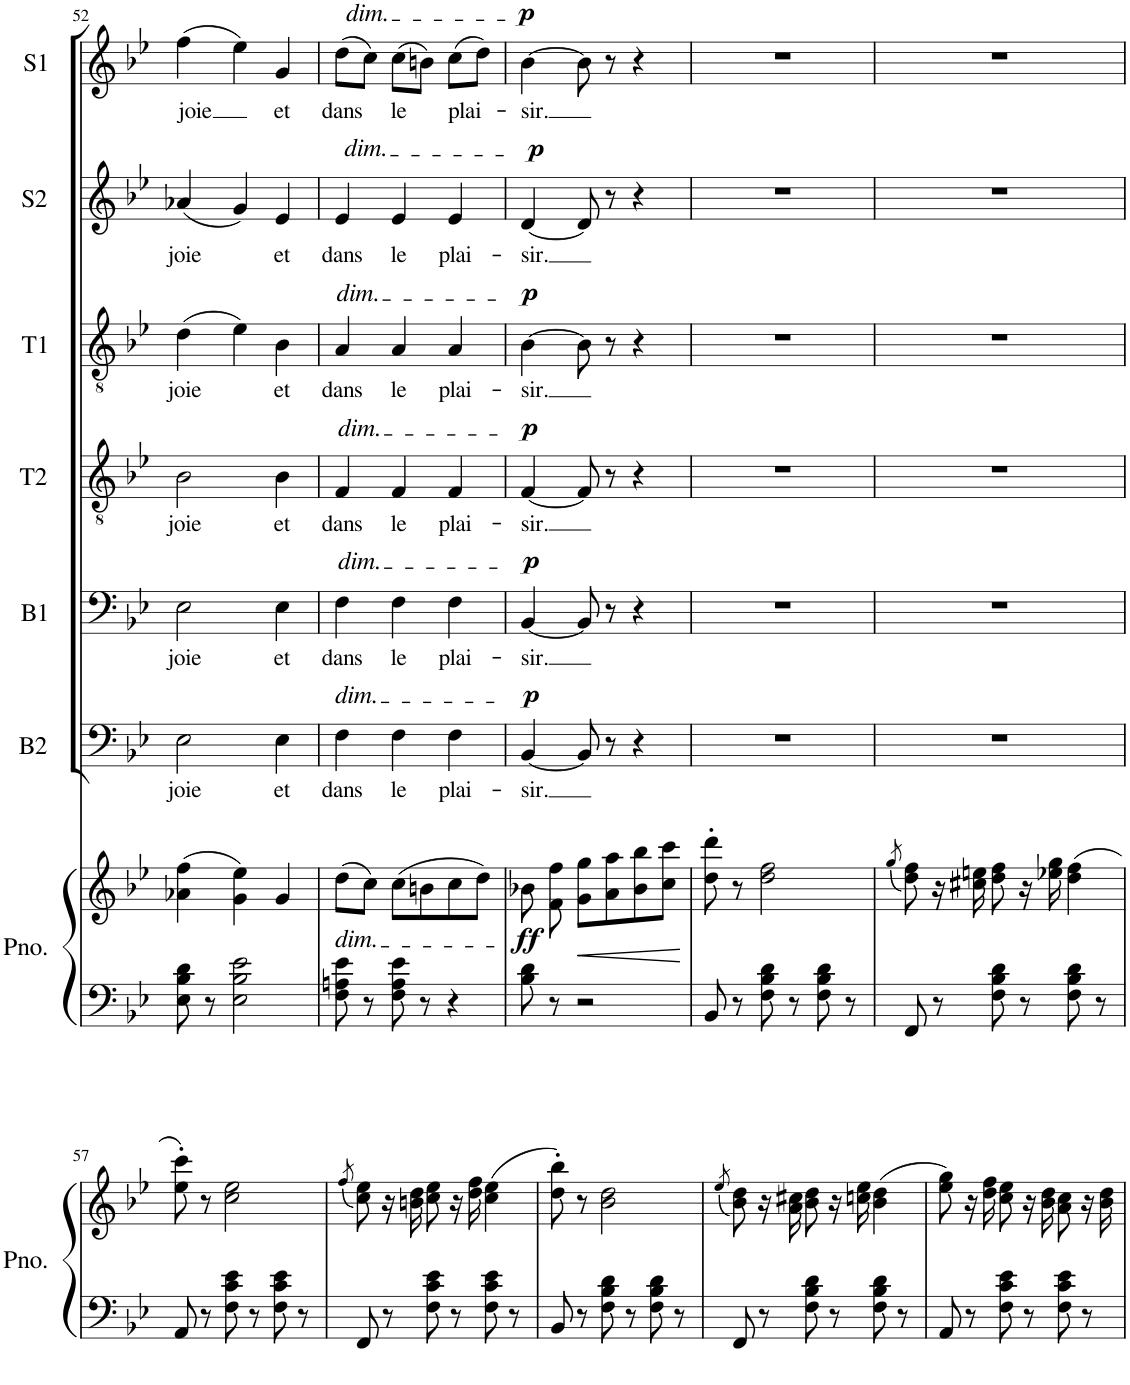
**kern	**kern	**dynam	**kern	**text	**dynam	**kern	**text	**dynam	**kern	**text	**dynam	**kern	**text	**dynam	**kern	**text	**dynam	**kern	**text	**dynam
*part7	*part7	*part7	*part6	*part6	*part6	*part5	*part5	*part5	*part4	*part4	*part4	*part3	*part3	*part3	*part2	*part2	*part2	*part1	*part1	*part1
*staff8	*staff7	*staff7/8	*staff6	*staff6	*staff6	*staff5	*staff5	*staff5	*staff4	*staff4	*staff4	*staff3	*staff3	*staff3	*staff2	*staff2	*staff2	*staff1	*staff1	*staff1
*I"Piano	*	*	*I"Basse 2	*	*	*I"Basse 1	*	*	*I"Tenor 2	*	*	*I"Tenor 1	*	*	*I"Soprano 2	*	*	*I"Soprano 1	*	*
*I'Pno.	*	*	*I'B2	*	*	*I'B1	*	*	*I'T2	*	*	*I'T1	*	*	*I'S2	*	*	*I'S1	*	*
!!LO:PB:g=z
*clefF4	*clefG2	*	*clefF4	*	*	*clefF4	*	*	*clefGv2	*	*	*clefGv2	*	*	*clefG2	*	*	*clefG2	*	*
*k[b-e-]	*k[b-e-]	*	*k[b-e-]	*	*	*k[b-e-]	*	*	*k[b-e-]	*	*	*k[b-e-]	*	*	*k[b-e-]	*	*	*k[b-e-]	*	*
*M3/4	*M3/4	*	*M3/4	*	*	*M3/4	*	*	*M3/4	*	*	*M3/4	*	*	*M3/4	*	*	*M3/4	*	*
=52	=52	=52	=52	=52	=52	=52	=52	=52	=52	=52	=52	=52	=52	=52	=52	=52	=52	=52	=52	=52
!	!	!	!	!LO:LY:b	!	!	!LO:LY:b	!	!	!LO:LY:b	!	!	!LO:LY:b	!	!	!LO:LY:b	!	!	!LO:LY:b	!
8E-\ 8B-\ 8d\	(4a-X\ 4ff\	.	2E-\	joie	.	2E-\	joie	.	2B-\	joie	.	(4d\	joie	.	(4a-X/	joie	.	(4ff\	joie	.
8r	.	.	.	.	.	.	.	.	.	.	.	.	.	.	.	.	.	.	.	.
2E-\ 2B-\ 2e-\	4g\ 4ee-\)	.	.	.	.	.	.	.	.	.	.	4e-\)	.	.	4g/)	.	.	4ee-\)	.	.
!	!	!	!	!LO:LY:b	!	!	!LO:LY:b	!	!	!LO:LY:b	!	!	!LO:LY:b	!	!	!LO:LY:b	!	!	!LO:LY:b	!
.	4g/	.	4E-\	et	.	4E-\	et	.	4B-\	et	.	4B-\	et	.	4e-/	et	.	4g/	et	.
=53	=53	=53	=53	=53	=53	=53	=53	=53	=53	=53	=53	=53	=53	=53	=53	=53	=53	=53	=53	=53
!	!	!	!	!	!	!	!	!	!	!	!	!	!	!	!	!	!	!LO:TX:a:i:t=dim.	!	!
!	!	!	!	!	!	!	!	!	!	!	!	!	!	!	!LO:TX:a:i:t=dim.	!	!	!	!	!
!	!	!	!	!	!	!	!	!	!	!	!	!LO:TX:a:i:t=dim.	!	!	!	!	!	!	!	!
!	!	!	!	!	!	!	!	!	!LO:TX:a:i:t=dim.	!	!	!	!	!	!	!	!	!	!	!
!	!	!	!	!	!	!LO:TX:a:i:t=dim.	!	!	!	!	!	!	!	!	!	!	!	!	!	!
!	!	!	!LO:TX:a:i:t=dim.	!	!	!	!	!	!	!	!	!	!	!	!	!	!	!	!	!
!	!LO:TX:b:i:t=dim.	!	!	!	!	!	!	!	!	!	!	!	!	!	!	!	!	!	!	!
!	!	!	!	!LO:LY:b	!	!	!LO:LY:b	!	!	!LO:LY:b	!	!	!LO:LY:b	!	!	!LO:LY:b	!	!	!LO:LY:b	!
8F\ 8An\ 8e-\	(8dd\L	.	4F\	dans	.	4F\	dans	.	4F/	dans	.	4A/	dans	.	4e-/	dans	.	(8dd\L	dans	.
8r	8cc\J)	.	.	.	.	.	.	.	.	.	.	.	.	.	.	.	.	8cc\J)	.	.
!	!	!	!	!LO:LY:b	!	!	!LO:LY:b	!	!	!LO:LY:b	!	!	!LO:LY:b	!	!	!LO:LY:b	!	!	!LO:LY:b	!
8F\ 8A\ 8e-\	(8cc\L	.	4F\	le	.	4F\	le	.	4F/	le	.	4A/	le	.	4e-/	le	.	(8cc\L	le	.
8r	8bn\	.	.	.	.	.	.	.	.	.	.	.	.	.	.	.	.	8bn\J)	.	.
!	!	!	!	!LO:LY:b	!	!	!LO:LY:b	!	!	!LO:LY:b	!	!	!LO:LY:b	!	!	!LO:LY:b	!	!	!LO:LY:b	!
4r	8cc\	.	4F\	plai-	.	4F\	plai-	.	4F/	plai-	.	4A/	plai-	.	4e-/	plai-	.	(8cc\L	plai-	.
.	8dd\J)	.	.	.	.	.	.	.	.	.	.	.	.	.	.	.	.	8dd\J)	.	.
=54	=54	=54	=54	=54	=54	=54	=54	=54	=54	=54	=54	=54	=54	=54	=54	=54	=54	=54	=54	=54
!	!	!LO:DY:b	!	!LO:LY:b	!LO:DY:a	!	!LO:LY:b	!LO:DY:a	!	!LO:LY:b	!LO:DY:a	!	!LO:LY:b	!LO:DY:a	!	!LO:LY:b	!LO:DY:a	!	!LO:LY:b	!LO:DY:a
8B-\ 8d\	8b-X\	ff	[4BB-/	-sir.	p	[4BB-/	-sir.	p	[4F/	-sir.	p	[4B-\	-sir.	p	[4d/	-sir.	p	[4b-\	-sir.	p
8r	8f\ 8ff\	.	.	.	.	.	.	.	.	.	.	.	.	.	.	.	.	.	.	.
!	!	!LO:HP:b	!	!	!	!	!	!	!	!	!	!	!	!	!	!	!	!	!	!
2r	8g\ 8gg\L	<	8BB-/]	.	.	8BB-/]	.	.	8F/]	.	.	8B-\]	.	.	8d/]	.	.	8b-\]	.	.
.	8a\ 8aa\	.	8r	.	.	8r	.	.	8r	.	.	8r	.	.	8r	.	.	8r	.	.
.	8b-\ 8bb-\	.	4r	.	.	4r	.	.	4r	.	.	4r	.	.	4r	.	.	4r	.	.
.	8cc\ 8ccc\J	.	.	.	.	.	.	.	.	.	.	.	.	.	.	.	.	.	.	.
.	.	[	.	.	.	.	.	.	.	.	.	.	.	.	.	.	.	.	.	.
=55	=55	=55	=55	=55	=55	=55	=55	=55	=55	=55	=55	=55	=55	=55	=55	=55	=55	=55	=55	=55
8BB-/	8dd\' 8ddd\'	.	2.r	.	.	2.r	.	.	2.r	.	.	2.r	.	.	2.r	.	.	2.r	.	.
8r	8r	.	.	.	.	.	.	.	.	.	.	.	.	.	.	.	.	.	.	.
8F\ 8B-\ 8d\	2dd\ 2ff\	.	.	.	.	.	.	.	.	.	.	.	.	.	.	.	.	.	.	.
8r	.	.	.	.	.	.	.	.	.	.	.	.	.	.	.	.	.	.	.	.
8F\ 8B-\ 8d\	.	.	.	.	.	.	.	.	.	.	.	.	.	.	.	.	.	.	.	.
8r	.	.	.	.	.	.	.	.	.	.	.	.	.	.	.	.	.	.	.	.
=56	=56	=56	=56	=56	=56	=56	=56	=56	=56	=56	=56	=56	=56	=56	=56	=56	=56	=56	=56	=56
.	(8qgg/	.	.	.	.	.	.	.	.	.	.	.	.	.	.	.	.	.	.	.
8FF/	8dd\ 8ff\)	.	2.r	.	.	2.r	.	.	2.r	.	.	2.r	.	.	2.r	.	.	2.r	.	.
8r	16r	.	.	.	.	.	.	.	.	.	.	.	.	.	.	.	.	.	.	.
.	16cc#X\ 16een\	.	.	.	.	.	.	.	.	.	.	.	.	.	.	.	.	.	.	.
8F\ 8B-\ 8d\	8dd\ 8ff\	.	.	.	.	.	.	.	.	.	.	.	.	.	.	.	.	.	.	.
8r	16r	.	.	.	.	.	.	.	.	.	.	.	.	.	.	.	.	.	.	.
.	16ee-X\ 16gg\	.	.	.	.	.	.	.	.	.	.	.	.	.	.	.	.	.	.	.
8F\ 8B-\ 8d\	(4dd\ 4ff\	.	.	.	.	.	.	.	.	.	.	.	.	.	.	.	.	.	.	.
8r	.	.	.	.	.	.	.	.	.	.	.	.	.	.	.	.	.	.	.	.
!!LO:LB:g=z
=57	=57	=57	=57	=57	=57	=57	=57	=57	=57	=57	=57	=57	=57	=57	=57	=57	=57	=57	=57	=57
8AA/	8ee-\' 8ccc\')	.	2.r	.	.	2.r	.	.	2.r	.	.	2.r	.	.	2.r	.	.	2.r	.	.
8r	8r	.	.	.	.	.	.	.	.	.	.	.	.	.	.	.	.	.	.	.
8F\ 8c\ 8e-\	2cc\ 2ee-\	.	.	.	.	.	.	.	.	.	.	.	.	.	.	.	.	.	.	.
8r	.	.	.	.	.	.	.	.	.	.	.	.	.	.	.	.	.	.	.	.
8F\ 8c\ 8e-\	.	.	.	.	.	.	.	.	.	.	.	.	.	.	.	.	.	.	.	.
8r	.	.	.	.	.	.	.	.	.	.	.	.	.	.	.	.	.	.	.	.
=58	=58	=58	=58	=58	=58	=58	=58	=58	=58	=58	=58	=58	=58	=58	=58	=58	=58	=58	=58	=58
.	(8qff/	.	.	.	.	.	.	.	.	.	.	.	.	.	.	.	.	.	.	.
8FF/	8cc\ 8ee-\)	.	2.r	.	.	2.r	.	.	2.r	.	.	2.r	.	.	2.r	.	.	2.r	.	.
8r	16r	.	.	.	.	.	.	.	.	.	.	.	.	.	.	.	.	.	.	.
.	16bn\ 16dd\	.	.	.	.	.	.	.	.	.	.	.	.	.	.	.	.	.	.	.
8F\ 8c\ 8e-\	8cc\ 8ee-\	.	.	.	.	.	.	.	.	.	.	.	.	.	.	.	.	.	.	.
8r	16r	.	.	.	.	.	.	.	.	.	.	.	.	.	.	.	.	.	.	.
.	16dd\ 16ff\	.	.	.	.	.	.	.	.	.	.	.	.	.	.	.	.	.	.	.
8F\ 8c\ 8e-\	(4cc\ 4ee-\	.	.	.	.	.	.	.	.	.	.	.	.	.	.	.	.	.	.	.
8r	.	.	.	.	.	.	.	.	.	.	.	.	.	.	.	.	.	.	.	.
=59	=59	=59	=59	=59	=59	=59	=59	=59	=59	=59	=59	=59	=59	=59	=59	=59	=59	=59	=59	=59
8BB-/	8dd\' 8bb-\')	.	2.r	.	.	2.r	.	.	2.r	.	.	2.r	.	.	2.r	.	.	2.r	.	.
8r	8r	.	.	.	.	.	.	.	.	.	.	.	.	.	.	.	.	.	.	.
8F\ 8B-\ 8d\	2b-\ 2dd\	.	.	.	.	.	.	.	.	.	.	.	.	.	.	.	.	.	.	.
8r	.	.	.	.	.	.	.	.	.	.	.	.	.	.	.	.	.	.	.	.
8F\ 8B-\ 8d\	.	.	.	.	.	.	.	.	.	.	.	.	.	.	.	.	.	.	.	.
8r	.	.	.	.	.	.	.	.	.	.	.	.	.	.	.	.	.	.	.	.
=60	=60	=60	=60	=60	=60	=60	=60	=60	=60	=60	=60	=60	=60	=60	=60	=60	=60	=60	=60	=60
.	(8qee-/	.	.	.	.	.	.	.	.	.	.	.	.	.	.	.	.	.	.	.
8FF/	8b-\ 8dd\)	.	2.r	.	.	2.r	.	.	2.r	.	.	2.r	.	.	2.r	.	.	2.r	.	.
8r	16r	.	.	.	.	.	.	.	.	.	.	.	.	.	.	.	.	.	.	.
.	16a\ 16cc#X\	.	.	.	.	.	.	.	.	.	.	.	.	.	.	.	.	.	.	.
8F\ 8B-\ 8d\	8b-\ 8dd\	.	.	.	.	.	.	.	.	.	.	.	.	.	.	.	.	.	.	.
8r	16r	.	.	.	.	.	.	.	.	.	.	.	.	.	.	.	.	.	.	.
.	16ccn\ 16ee-\	.	.	.	.	.	.	.	.	.	.	.	.	.	.	.	.	.	.	.
8F\ 8B-\ 8d\	(4b-\ 4dd\	.	.	.	.	.	.	.	.	.	.	.	.	.	.	.	.	.	.	.
8r	.	.	.	.	.	.	.	.	.	.	.	.	.	.	.	.	.	.	.	.
=61	=61	=61	=61	=61	=61	=61	=61	=61	=61	=61	=61	=61	=61	=61	=61	=61	=61	=61	=61	=61
8AA/	8ee-\ 8gg\)	.	2.r	.	.	2.r	.	.	2.r	.	.	2.r	.	.	2.r	.	.	2.r	.	.
8r	16r	.	.	.	.	.	.	.	.	.	.	.	.	.	.	.	.	.	.	.
.	16dd\ 16ff\	.	.	.	.	.	.	.	.	.	.	.	.	.	.	.	.	.	.	.
8F\ 8c\ 8e-\	8cc\ 8ee-\	.	.	.	.	.	.	.	.	.	.	.	.	.	.	.	.	.	.	.
8r	16r	.	.	.	.	.	.	.	.	.	.	.	.	.	.	.	.	.	.	.
.	16b-\ 16dd\	.	.	.	.	.	.	.	.	.	.	.	.	.	.	.	.	.	.	.
8F\ 8c\ 8e-\	8a\ 8cc\	.	.	.	.	.	.	.	.	.	.	.	.	.	.	.	.	.	.	.
8r	16r	.	.	.	.	.	.	.	.	.	.	.	.	.	.	.	.	.	.	.
.	16b-\ 16dd\	.	.	.	.	.	.	.	.	.	.	.	.	.	.	.	.	.	.	.
=	=	=	=	=	=	=	=	=	=	=	=	=	=	=	=	=	=	=	=	=
*-	*-	*-	*-	*-	*-	*-	*-	*-	*-	*-	*-	*-	*-	*-	*-	*-	*-	*-	*-	*-
